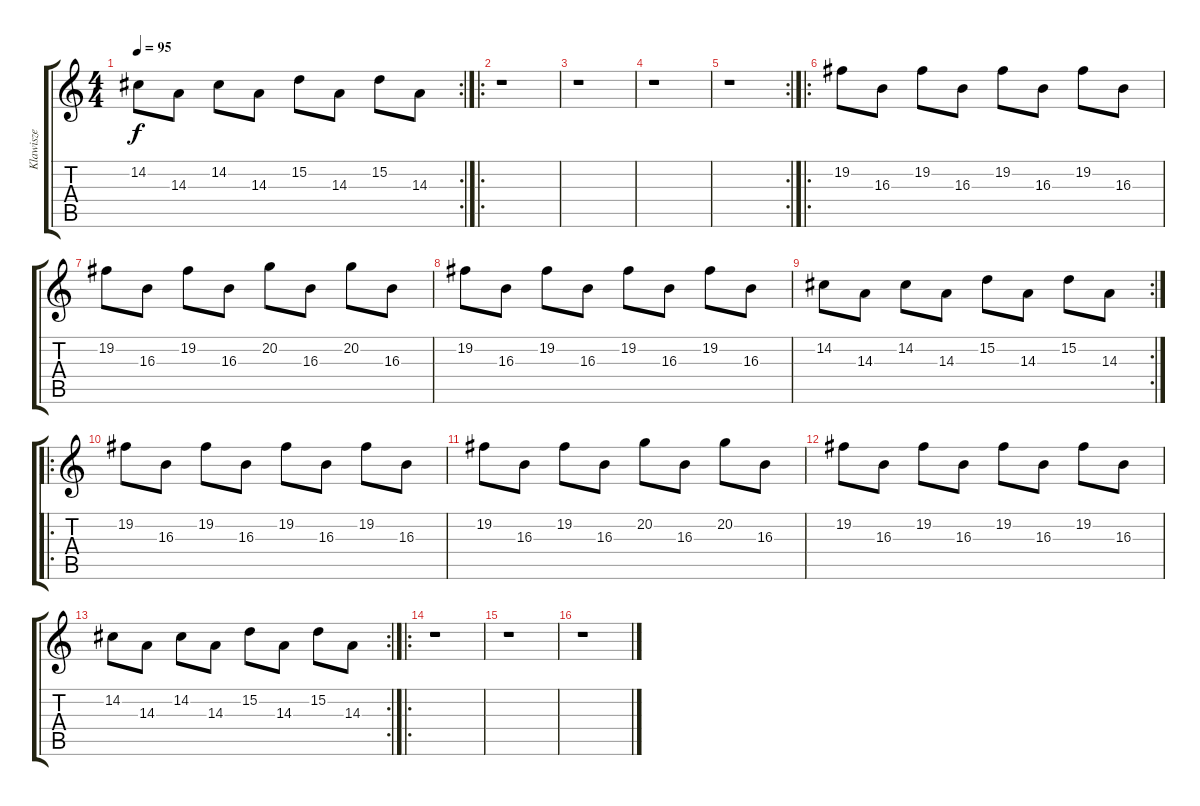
\track ("Klawisze" "Klawisze") {instrument electricpiano1}
\staff {score tabs}
\tuning (E4 B3 G3 D3 A2 E2) {hide}
\rc 2
\ts (4 4)
\tempo 95
\clef g2
\ks c
14.2.8{dy f} 14.3.8 14.2.8 14.3.8 15.2.8 14.3.8 15.2.8 14.3.8 |
\ro
r.1 |
r.1 |
r.1 |
\rc 2
r.1 |
\ro
19.2.8 16.3.8 19.2.8 16.3.8 19.2.8 16.3.8 19.2.8 16.3.8 |
19.2.8 16.3.8 19.2.8 16.3.8 20.2.8 16.3.8 20.2.8 16.3.8 |
19.2.8 16.3.8 19.2.8 16.3.8 19.2.8 16.3.8 19.2.8 16.3.8 |
\rc 2
14.2.8 14.3.8 14.2.8 14.3.8 15.2.8 14.3.8 15.2.8 14.3.8 |
\ro
19.2.8 16.3.8 19.2.8 16.3.8 19.2.8 16.3.8 19.2.8 16.3.8 |
19.2.8 16.3.8 19.2.8 16.3.8 20.2.8 16.3.8 20.2.8 16.3.8 |
19.2.8 16.3.8 19.2.8 16.3.8 19.2.8 16.3.8 19.2.8 16.3.8 |
\rc 2
14.2.8 14.3.8 14.2.8 14.3.8 15.2.8 14.3.8 15.2.8 14.3.8 |
\ro
r.1 |
r.1 |
r.1
